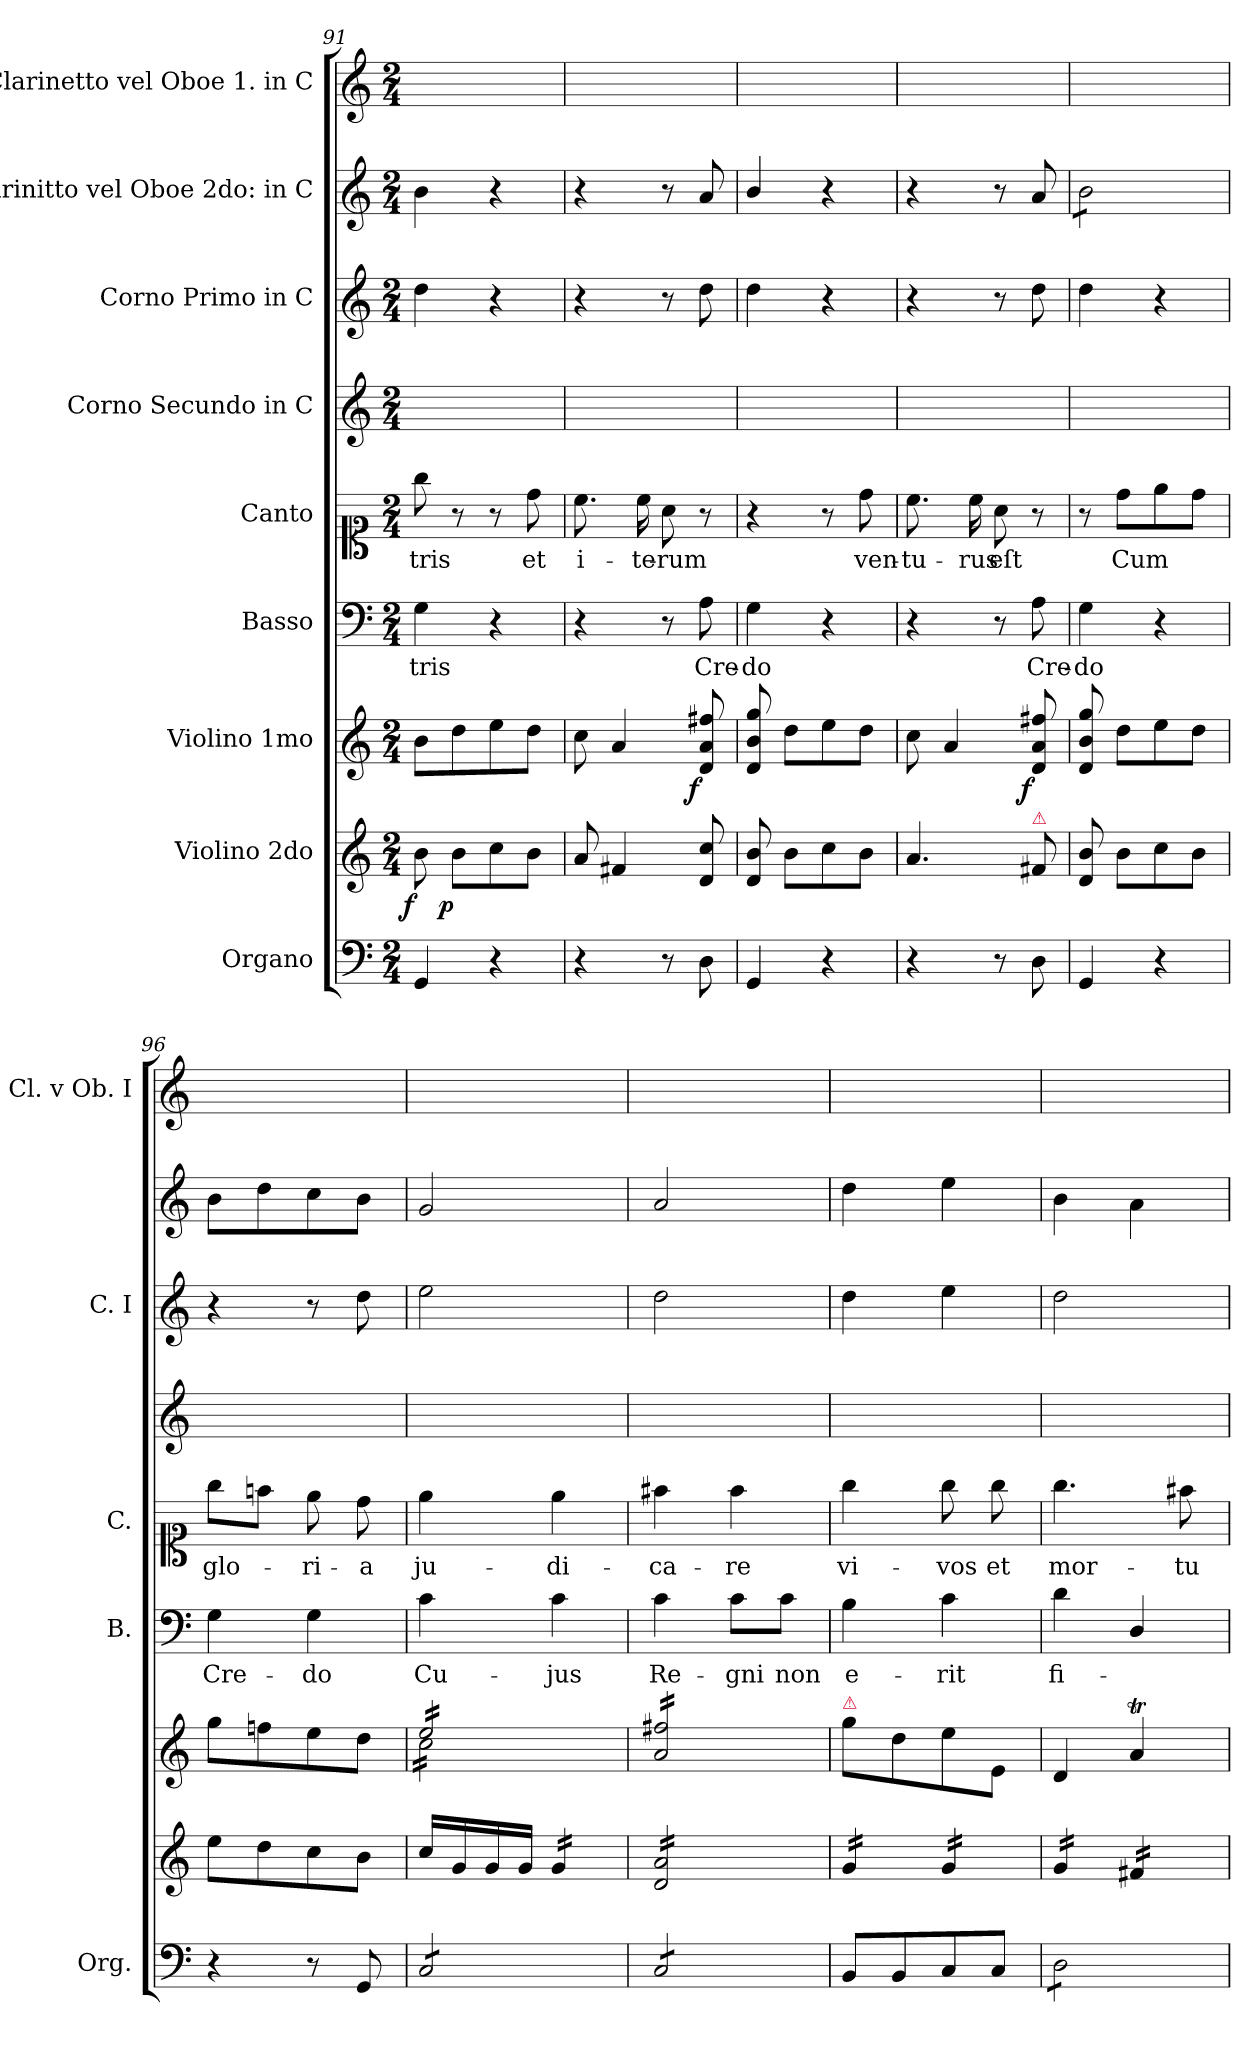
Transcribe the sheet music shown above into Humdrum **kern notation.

**kern	**kern	**dynam	**kern	**dynam	**kern	**text	**kern	**text	**kern	**kern	**kern	**kern
*part9	*part8	*part8	*part7	*part7	*part6	*part6	*part5	*part5	*part4	*part3	*part2	*part1
*staff9	*staff8	*staff8	*staff7	*staff7	*staff6	*staff6	*staff5	*staff5	*staff4	*staff3	*staff2	*staff1
*I"Organo	*I"Violino 2do	*	*I"Violino 1mo	*	*I"Basso	*	*I"Canto	*	*I"Corno Secundo in C	*I"Corno Primo in C	*I"Clarinitto vel Oboe 2do: in C	*I"Clarinetto vel Oboe 1. in C
*I'Org.	*	*	*	*	*I'B.	*	*I'C.	*	*	*I'C. I	*	*I'Cl. v Ob. I
*clefF4	*clefG2	*	*clefG2	*	*clefF4	*	*clefC1	*	*clefG2	*clefG2	*clefG2	*clefG2
*k[]	*k[]	*	*k[]	*	*k[]	*	*k[]	*	*k[]	*k[]	*k[]	*k[]
*M2/4	*M2/4	*	*M2/4	*	*M2/4	*	*M2/4	*	*M2/4	*M2/4	*M2/4	*M2/4
=91	=91	=91	=91	=91	=91	=91	=91	=91	=91	=91	=91	=91
!	!	!LO:DY:b:rj	!	!	!	!	!	!	!	!	!	!
4GG/	8b\	f.	8b\L	.	4G\	-tris	8gg\	-tris	2ryy	4dd\	4b\	2ryy
!	!	!LO:DY:b:rj	!	!	!	!	!	!	!	!	!	!
.	8b\L	p.	8dd\	.	.	.	8r	.	.	.	.	.
4r	8cc\	.	8ee\	.	4r	.	8r	.	.	4r	4r	.
.	8b\J	.	8dd\J	.	.	.	8dd\	et	.	.	.	.
=92	=92	=92	=92	=92	=92	=92	=92	=92	=92	=92	=92	=92
4r	8a/	.	8cc\	.	4r	.	8.cc\	i-	2ryy	4r	4r	2ryy
.	4f#X/	.	4a/	.	.	.	.	.	.	.	.	.
.	.	.	.	.	.	.	16cc\	-te-	.	.	.	.
8r	.	.	.	.	8r	.	8a\	-rum	.	8r	8r	.
!	!	!	!	!LO:DY:b:rj	!	!	!	!	!	!	!	!
8D\	8d/ 8cc/	.	8d/ 8a/ 8ff#X/	f	8A\	Cre-	8r	.	.	8dd\	8a/	.
=93	=93	=93	=93	=93	=93	=93	=93	=93	=93	=93	=93	=93
4GG/	8d/ 8b/	.	8d/ 8b/ 8gg/	.	4G\	-do	4r	.	2ryy	4dd\	4b/	2ryy
.	8b\L	.	8dd\L	.	.	.	.	.	.	.	.	.
4r	8cc\	.	8ee\	.	4r	.	8r	.	.	4r	4r	.
.	8b\J	.	8dd\J	.	.	.	8dd\	ven-	.	.	.	.
=94	=94	=94	=94	=94	=94	=94	=94	=94	=94	=94	=94	=94
4r	4.a/	.	8cc\	.	4r	.	8.cc\	tu-	2ryy	4r	4r	2ryy
.	.	.	4a/	.	.	.	.	.	.	.	.	.
.	.	.	.	.	.	.	16cc\	-rus	.	.	.	.
8r	.	.	.	.	8r	.	8a\	eſt	.	8r	8r	.
!	!LO:TX:a:color=crimson:t=⚠	!	!	!	!	!	!	!	!	!	!	!
!	!	!	!	!LO:DY:b:rj	!	!	!	!	!	!	!	!
8D\	8f#X/	.	8d/ 8a/ 8ff#X/	f	8A\	Cre-	8r	.	.	8dd\	8a/	.
=95	=95	=95	=95	=95	=95	=95	=95	=95	=95	=95	=95	=95
*	*	*	*	*	*	*	*	*	*	*	*tremolo	*
4GG/	8d/ 8b/	.	8d/ 8b/ 8gg/	.	4G\	-do	8r	.	2ryy	4dd\	8b\L	2ryy
.	8b\L	.	8dd\L	.	.	.	8dd\L	Cum	.	.	8b\	.
4r	8cc\	.	8ee\	.	4r	.	8ee\	.	.	4r	8b\	.
.	8b\J	.	8dd\J	.	.	.	8dd\J	.	.	.	8b\J	.
*	*	*	*	*	*	*	*	*	*	*	*Xtremolo	*
=96	=96	=96	=96	=96	=96	=96	=96	=96	=96	=96	=96	=96
4r	8ee\L	.	8gg\L	.	4G\	Cre-	8gg\L	glo-	2ryy	4r	8b\L	2ryy
.	8dd\	.	8ffn\	.	.	.	8ffn\J	.	.	.	8dd\	.
8r	8cc\	.	8ee\	.	4G\	-do	8ee\	-ri-	.	8r	8cc\	.
8GG/	8b\J	.	8dd\J	.	.	.	8dd\	-a	.	8dd\	8b\J	.
=97	=97	=97	=97	=97	=97	=97	=97	=97	=97	=97	=97	=97
*	*	*	*^	*	*	*	*	*	*	*	*	*
!	!	!LO:DY:b	!	!	!	!	!	!	!	!	!	!	!
*tremolo	*	*	*	*	*	*	*	*	*	*	*	*	*
*	*	*	*tremolo	*	*	*	*	*	*	*	*	*	*
8C/L	16cc/LL	for	16ee/LL	16cc\LL	.	4c\	Cu-	4ee\	ju-	2ryy	2ee\	2g/	2ryy
.	16g/	.	16ee/	16cc\	.	.	.	.	.	.	.	.	.
8C/	16g/	.	16ee/	16cc\	.	.	.	.	.	.	.	.	.
.	16g/JJ	.	16ee/	16cc\	.	.	.	.	.	.	.	.	.
*	*tremolo	*	*	*	*	*	*	*	*	*	*	*	*
8C/	16g/LL	.	16ee/	16cc\	.	4c\	-jus	4ee\	-di-	.	.	.	.
.	16g/	.	16ee/	16cc\	.	.	.	.	.	.	.	.	.
8C/J	16g/	.	16ee/	16cc\	.	.	.	.	.	.	.	.	.
.	16g/JJ	.	16ee/JJ	16cc\JJ	.	.	.	.	.	.	.	.	.
*	*	*	*v	*v	*	*	*	*	*	*	*	*	*
=98	=98	=98	=98	=98	=98	=98	=98	=98	=98	=98	=98	=98
8C/L	16d/ 16a/LL	.	16a/ 16ff#X/LL	.	4c\	Re-	4ff#X\	-ca-	2ryy	2dd\	2a/	2ryy
.	16d/ 16a/	.	16a/ 16ff#X/	.	.	.	.	.	.	.	.	.
8C/	16d/ 16a/	.	16a/ 16ff#X/	.	.	.	.	.	.	.	.	.
.	16d/ 16a/	.	16a/ 16ff#X/	.	.	.	.	.	.	.	.	.
8C/	16d/ 16a/	.	16a/ 16ff#X/	.	8c\L	-gni	4ff#\	-re	.	.	.	.
.	16d/ 16a/	.	16a/ 16ff#X/	.	.	.	.	.	.	.	.	.
8C/J	16d/ 16a/	.	16a/ 16ff#X/	.	8c\J	non	.	.	.	.	.	.
*Xtremolo	*	*	*	*	*	*	*	*	*	*	*	*
.	16d/ 16a/JJ	.	16a/ 16ff#X/JJ	.	.	.	.	.	.	.	.	.
*	*	*	*Xtremolo	*	*	*	*	*	*	*	*	*
=99	=99	=99	=99	=99	=99	=99	=99	=99	=99	=99	=99	=99
!	!	!	!LO:TX:a:color=crimson:t=⚠	!	!	!	!	!	!	!	!	!
8BB/L	16g/LL	.	8gg\L	.	4B\	e-	4gg\	vi-	2ryy	4dd\	4dd\	2ryy
.	16g/	.	.	.	.	.	.	.	.	.	.	.
8BB/	16g/	.	8dd\	.	.	.	.	.	.	.	.	.
.	16g/JJ	.	.	.	.	.	.	.	.	.	.	.
8C/	16g/LL	.	8ee\	.	4c\	-rit	8gg\	-vos	.	4ee\	4ee\	.
.	16g/	.	.	.	.	.	.	.	.	.	.	.
8C/J	16g/	.	8e/J	.	.	.	8gg\	et	.	.	.	.
.	16g/JJ	.	.	.	.	.	.	.	.	.	.	.
=100	=100	=100	=100	=100	=100	=100	=100	=100	=100	=100	=100	=100
*tremolo	*	*	*	*	*	*	*	*	*	*	*	*
8D\L	16g/LL	.	4d/	.	4d\	fi-	4.gg\	mor-	2ryy	2dd\	4b\	2ryy
.	16g/	.	.	.	.	.	.	.	.	.	.	.
8D\	16g/	.	.	.	.	.	.	.	.	.	.	.
.	16g/JJ	.	.	.	.	.	.	.	.	.	.	.
8D\	16f#X/LL	.	4aT/	.	4D/	.	.	.	.	.	4a\	.
.	16f#X/	.	.	.	.	.	.	.	.	.	.	.
8D\J	16f#X/	.	.	.	.	.	8ff#X\	-tu-	.	.	.	.
*Xtremolo	*	*	*	*	*	*	*	*	*	*	*	*
.	16f#X/JJ	.	.	.	.	.	.	.	.	.	.	.
*	*Xtremolo	*	*	*	*	*	*	*	*	*	*	*
=	=	=	=	=	=	=	=	=	=	=	=	=
*-	*-	*-	*-	*-	*-	*-	*-	*-	*-	*-	*-	*-
